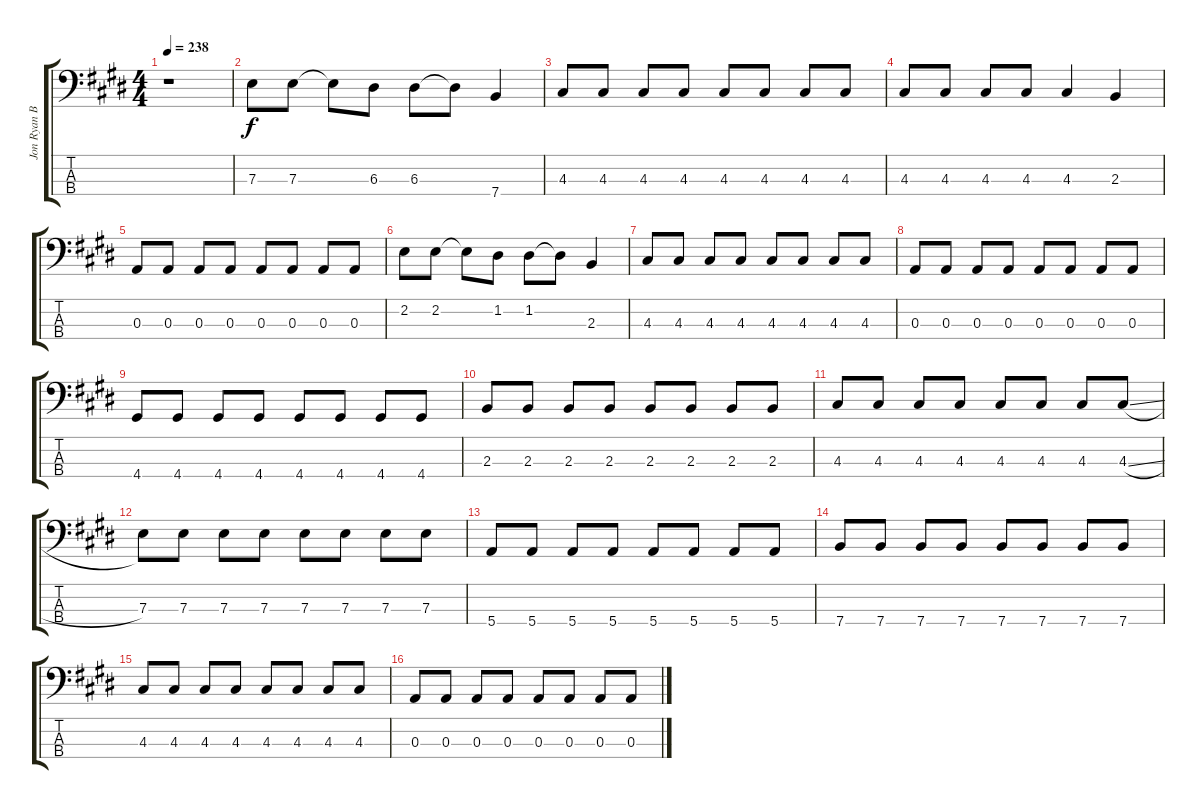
\track ("Jon Ryan Berry" "Jon Ryan B") {instrument electricbasspick}
\staff {score tabs}
\tuning (G2 D2 A1 E1) {hide}
\ts (4 4)
\tempo 238
\clef f4
\ks e
r.1{dy f} |
\ks c#minor
7.3.8 7.3.8 7.3{t}.8 6.3.8 6.3.8 6.3{t}.8 7.4.4 |
\ks e
4.3.8 4.3.8 4.3.8 4.3.8 4.3.8 4.3.8 4.3.8 4.3.8 |
\ks c#minor
4.3.8 4.3.8 4.3.8 4.3.8 4.3.4 2.3.4 |
0.3.8 0.3.8 0.3.8 0.3.8 0.3.8 0.3.8 0.3.8 0.3.8 |
2.2.8 2.2.8 2.2{t}.8 1.2.8 1.2.8 1.2{t}.8 2.3.4 |
\ks e
4.3.8 4.3.8 4.3.8 4.3.8 4.3.8 4.3.8 4.3.8 4.3.8 |
\ks c#minor
0.3.8 0.3.8 0.3.8 0.3.8 0.3.8 0.3.8 0.3.8 0.3.8 |
4.4.8 4.4.8 4.4.8 4.4.8 4.4.8 4.4.8 4.4.8 4.4.8 |
2.3.8 2.3.8 2.3.8 2.3.8 2.3.8 2.3.8 2.3.8 2.3.8 |
\ks e
4.3.8 4.3.8 4.3.8 4.3.8 4.3.8 4.3.8 4.3.8 4.3{sl}.8 |
\ks c#minor
7.3.8 7.3.8 7.3.8 7.3.8 7.3.8 7.3.8 7.3.8 7.3.8 |
5.4.8 5.4.8 5.4.8 5.4.8 5.4.8 5.4.8 5.4.8 5.4.8 |
7.4.8 7.4.8 7.4.8 7.4.8 7.4.8 7.4.8 7.4.8 7.4.8 |
\ks e
4.3.8 4.3.8 4.3.8 4.3.8 4.3.8 4.3.8 4.3.8 4.3.8 |
\ks c#minor
0.3.8 0.3.8 0.3.8 0.3.8 0.3.8 0.3.8 0.3.8 0.3.8
